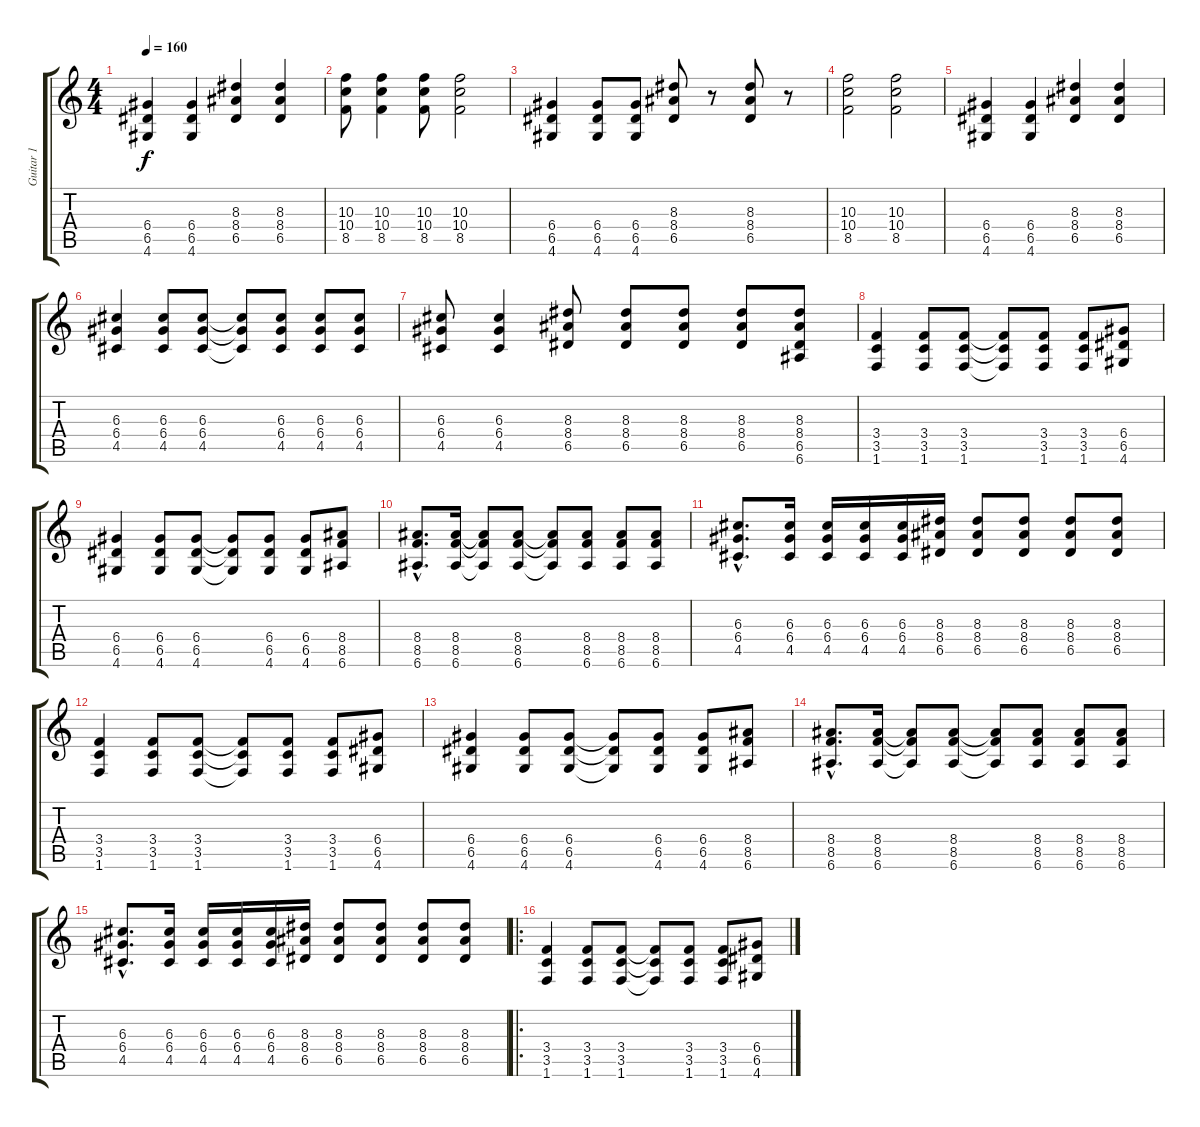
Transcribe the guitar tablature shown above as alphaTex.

\track ("Guitar 1" "Guitar 1") {instrument distortionguitar}
\staff {score tabs}
\tuning (E4 B3 G3 D3 A2 E2) {hide}
\ts (4 4)
\tempo 160
\clef g2
\ks c
(6.4 6.5 4.6).4{dy f} (6.4 6.5 4.6).4 (8.3 8.4 6.5).4 (8.3 8.4 6.5).4 |
(10.3 10.4 8.5).8 (10.3 10.4 8.5).4 (10.3 10.4 8.5).8 (10.3 10.4 8.5).2 |
(6.4 6.5 4.6).4 (6.4 6.5 4.6).8 (6.4 6.5 4.6).8 (8.3 8.4 6.5).8 r.8 (8.3 8.4 6.5).8 r.8 |
(10.3 10.4 8.5).2 (10.3 10.4 8.5).2 |
(6.4 6.5 4.6).4 (6.4 6.5 4.6).4 (8.3 8.4 6.5).4 (8.3 8.4 6.5).4 |
(6.3 6.4 4.5).4 (6.3 6.4 4.5).8 (6.3 6.4 4.5).8 (6.3{t} 6.4{t} 4.5{t}).8 (6.3 6.4 4.5).8 (6.3 6.4 4.5).8 (6.3 6.4 4.5).8 |
(6.3 6.4 4.5).8 (6.3 6.4 4.5).4 (8.3 8.4 6.5).8 (8.3 8.4 6.5).8 (8.3 8.4 6.5).8 (8.3 8.4 6.5).8 (8.3 8.4 6.5 6.6).8 |
(3.4 3.5 1.6).4 (3.4 3.5 1.6).8 (3.4 3.5 1.6).8 (3.4{t} 3.5{t} 1.6{t}).8 (3.4 3.5 1.6).8 (3.4 3.5 1.6).8 (6.4 6.5 4.6).8 |
(6.4 6.5 4.6).4 (6.4 6.5 4.6).8 (6.4 6.5 4.6).8 (6.4{t} 6.5{t} 4.6{t}).8 (6.4 6.5 4.6).8 (6.4 6.5 4.6).8 (8.4 8.5 6.6).8 |
(8.4{hac} 8.5{hac} 6.6{hac}).8{d} (8.4 8.5 6.6).16 (8.4{t} 8.5{t} 6.6{t}).8 (8.4 8.5 6.6).8 (8.4{t} 8.5{t} 6.6{t}).8 (8.4 8.5 6.6).8 (8.4 8.5 6.6).8 (8.4 8.5 6.6).8 |
(6.3{hac} 6.4{hac} 4.5{hac}).8{d} (6.3 6.4 4.5).16 (6.3 6.4 4.5).16 (6.3 6.4 4.5).16 (6.3 6.4 4.5).16 (8.3 8.4 6.5).16 (8.3 8.4 6.5).8 (8.3 8.4 6.5).8 (8.3 8.4 6.5).8 (8.3 8.4 6.5).8 |
(3.4 3.5 1.6).4 (3.4 3.5 1.6).8 (3.4 3.5 1.6).8 (3.4{t} 3.5{t} 1.6{t}).8 (3.4 3.5 1.6).8 (3.4 3.5 1.6).8 (6.4 6.5 4.6).8 |
(6.4 6.5 4.6).4 (6.4 6.5 4.6).8 (6.4 6.5 4.6).8 (6.4{t} 6.5{t} 4.6{t}).8 (6.4 6.5 4.6).8 (6.4 6.5 4.6).8 (8.4 8.5 6.6).8 |
(8.4{hac} 8.5{hac} 6.6{hac}).8{d} (8.4 8.5 6.6).16 (8.4{t} 8.5{t} 6.6{t}).8 (8.4 8.5 6.6).8 (8.4{t} 8.5{t} 6.6{t}).8 (8.4 8.5 6.6).8 (8.4 8.5 6.6).8 (8.4 8.5 6.6).8 |
(6.3{hac} 6.4{hac} 4.5{hac}).8{d} (6.3 6.4 4.5).16 (6.3 6.4 4.5).16 (6.3 6.4 4.5).16 (6.3 6.4 4.5).16 (8.3 8.4 6.5).16 (8.3 8.4 6.5).8 (8.3 8.4 6.5).8 (8.3 8.4 6.5).8 (8.3 8.4 6.5).8 |
\ro
(3.4 3.5 1.6).4 (3.4 3.5 1.6).8 (3.4 3.5 1.6).8 (3.4{t} 3.5{t} 1.6{t}).8 (3.4 3.5 1.6).8 (3.4 3.5 1.6).8 (6.4 6.5 4.6).8
